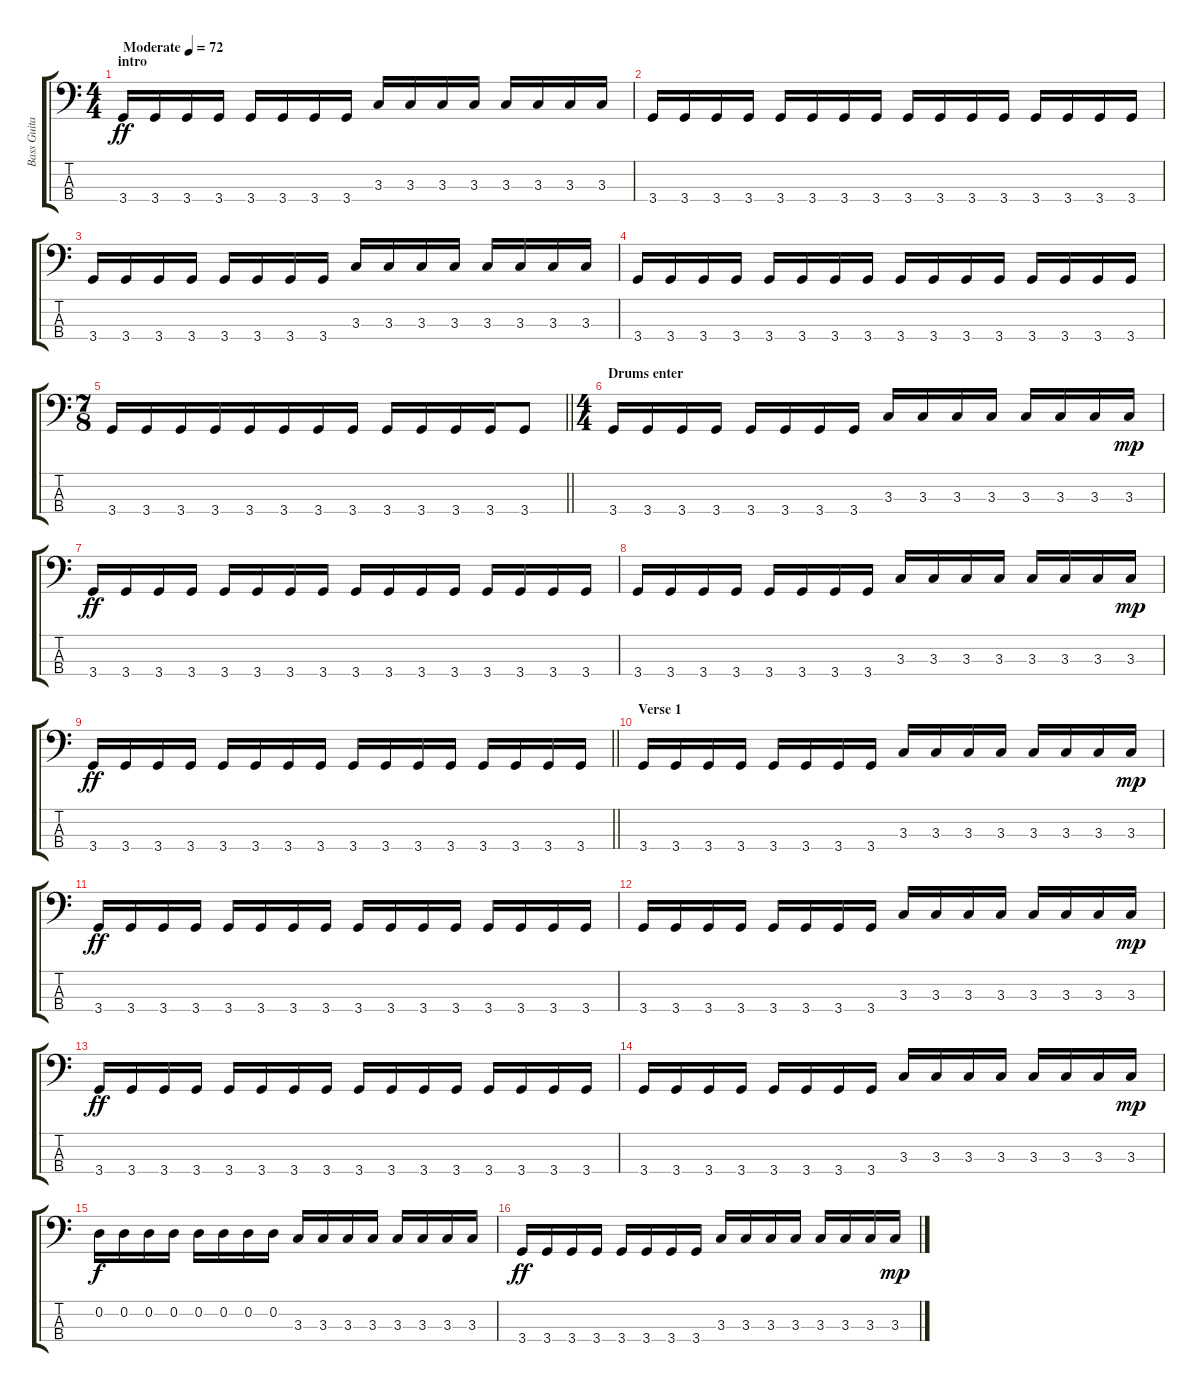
\track ("Bass Guitar" "Bass Guita") {instrument electricbassfinger}
\staff {score tabs}
\tuning (G2 D2 A1 E1) {hide}
\ts (4 4)
\section ("" "intro")
\tempo (72 "Moderate")
\clef f4
\ks c
3.4.16{dy ff volume 0 instrument electricbassfinger} 3.4.16{volume 13} 3.4.16 3.4.16 3.4.16 3.4.16 3.4.16 3.4.16 3.3.16 3.3.16 3.3.16 3.3.16 3.3.16 3.3.16 3.3.16 3.3.16 |
3.4.16 3.4.16 3.4.16 3.4.16 3.4.16 3.4.16 3.4.16 3.4.16 3.4.16 3.4.16 3.4.16 3.4.16 3.4.16 3.4.16 3.4.16 3.4.16 |
3.4.16 3.4.16 3.4.16 3.4.16 3.4.16 3.4.16 3.4.16 3.4.16 3.3.16 3.3.16 3.3.16 3.3.16 3.3.16 3.3.16 3.3.16 3.3.16 |
3.4.16{volume 16} 3.4.16 3.4.16 3.4.16 3.4.16 3.4.16 3.4.16 3.4.16 3.4.16 3.4.16 3.4.16 3.4.16 3.4.16 3.4.16 3.4.16 3.4.16 |
\ts (7 8)
\barLineRight lightlight
3.4.16 3.4.16 3.4.16 3.4.16 3.4.16 3.4.16 3.4.16 3.4.16 3.4.16 3.4.16 3.4.16 3.4.16 3.4.8 |
\ts (4 4)
\section ("" "Drums enter")
3.4.16 3.4.16 3.4.16 3.4.16 3.4.16 3.4.16 3.4.16 3.4.16 3.3.16 3.3.16 3.3.16 3.3.16 3.3.16 3.3.16 3.3.16 3.3.16{dy mp} |
3.4.16{dy ff} 3.4.16 3.4.16 3.4.16 3.4.16 3.4.16 3.4.16 3.4.16 3.4.16 3.4.16 3.4.16 3.4.16 3.4.16 3.4.16 3.4.16 3.4.16 |
3.4.16 3.4.16 3.4.16 3.4.16 3.4.16 3.4.16 3.4.16 3.4.16 3.3.16 3.3.16 3.3.16 3.3.16 3.3.16 3.3.16 3.3.16 3.3.16{dy mp} |
\barLineRight lightlight
3.4.16{dy ff} 3.4.16 3.4.16 3.4.16 3.4.16 3.4.16 3.4.16 3.4.16 3.4.16 3.4.16 3.4.16 3.4.16 3.4.16 3.4.16 3.4.16 3.4.16 |
\section ("" "Verse 1")
3.4.16 3.4.16 3.4.16 3.4.16 3.4.16 3.4.16 3.4.16 3.4.16 3.3.16 3.3.16 3.3.16 3.3.16 3.3.16 3.3.16 3.3.16 3.3.16{dy mp} |
3.4.16{dy ff} 3.4.16 3.4.16 3.4.16 3.4.16 3.4.16 3.4.16 3.4.16 3.4.16 3.4.16 3.4.16 3.4.16 3.4.16 3.4.16 3.4.16 3.4.16 |
3.4.16 3.4.16 3.4.16 3.4.16 3.4.16 3.4.16 3.4.16 3.4.16 3.3.16 3.3.16 3.3.16 3.3.16 3.3.16 3.3.16 3.3.16 3.3.16{dy mp} |
3.4.16{dy ff} 3.4.16 3.4.16 3.4.16 3.4.16 3.4.16 3.4.16 3.4.16 3.4.16 3.4.16 3.4.16 3.4.16 3.4.16 3.4.16 3.4.16 3.4.16 |
3.4.16 3.4.16 3.4.16 3.4.16 3.4.16 3.4.16 3.4.16 3.4.16 3.3.16 3.3.16 3.3.16 3.3.16 3.3.16 3.3.16 3.3.16 3.3.16{dy mp} |
0.2.16{dy f} 0.2.16 0.2.16 0.2.16 0.2.16 0.2.16 0.2.16 0.2.16 3.3.16 3.3.16 3.3.16 3.3.16 3.3.16 3.3.16 3.3.16 3.3.16 |
3.4.16{dy ff} 3.4.16 3.4.16 3.4.16 3.4.16 3.4.16 3.4.16 3.4.16 3.3.16 3.3.16 3.3.16 3.3.16 3.3.16 3.3.16 3.3.16 3.3.16{dy mp}
